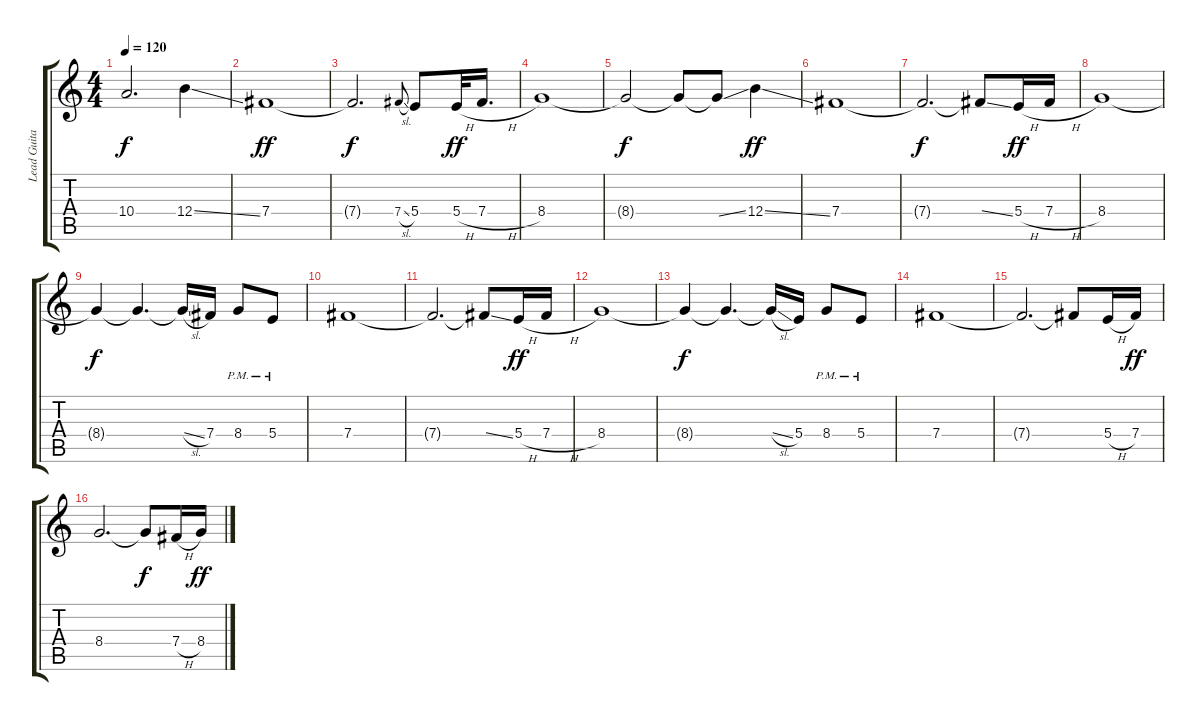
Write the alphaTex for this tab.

\track ("Lead Guitar (Distortion with Delay)" "Lead Guita") {instrument overdrivenguitar}
\staff {score tabs}
\tuning (Db4 Ab3 E3 B2 Gb2 Db2) {hide}
\ts (4 4)
\tempo 120
\clef g2
\ks c
10.4.2{d dy f} 12.4{ss}.4 |
7.4.1{dy ff} |
7.4{t}.2{d dy f} 7.4{sl}.8{gr onbeat} 5.4.8 5.4{h}.32{dy ff} 7.4{h}.16{d} |
8.4.1 |
8.4{t}.2{dy f} 8.4{t}.8 8.4{ss t}.8 12.4{ss}.4{dy ff} |
7.4.1 |
7.4{t}.2{d dy f} 7.4{ss t}.8 5.4{h}.16{dy ff} 7.4{h}.16 |
8.4.1 |
8.4{t}.4{dy f} 8.4{t}.4{d} 8.4{sl t}.16 7.4.16 8.4{pm}.8 5.4{pm}.8 |
7.4.1 |
7.4{t}.2{d} 7.4{ss t}.8 5.4{h}.16{dy ff} 7.4{h}.16 |
8.4.1 |
8.4{t}.4{dy f} 8.4{t}.4{d} 8.4{sl t}.16 5.4.16 8.4{pm}.8 5.4{pm}.8 |
7.4.1 |
7.4{t}.2{d} 7.4{t}.8 5.4{h}.16 7.4.16{dy ff} |
8.4.2{d} 8.4{t}.8{dy f} 7.4{h}.16 8.4{sl}.16{dy ff}
